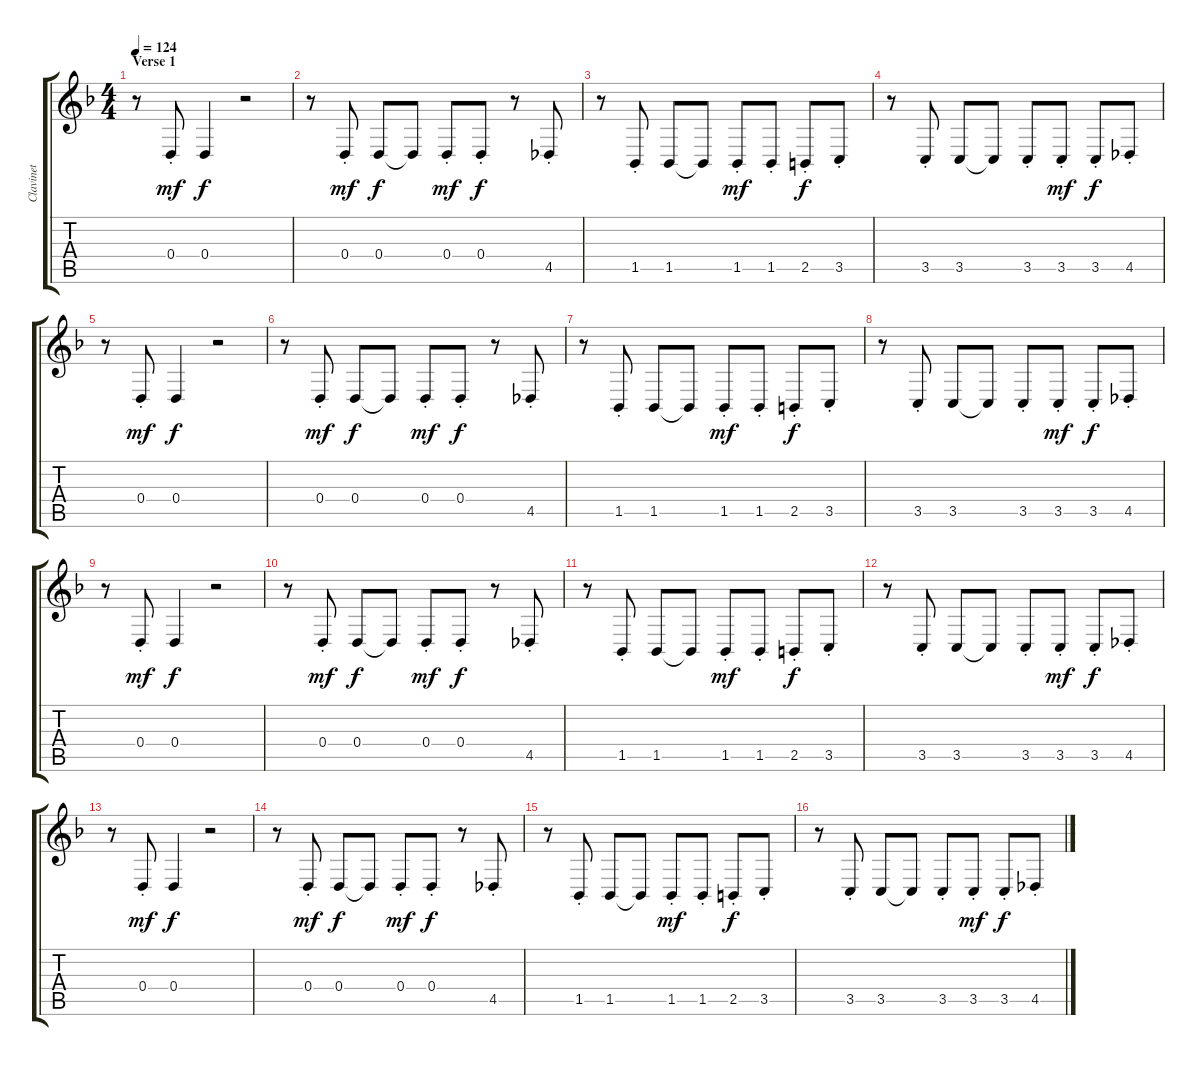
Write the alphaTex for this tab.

\track ("Clavinet" "Clavinet") {instrument clavinet}
\staff {score tabs}
\tuning (E4 B3 G3 D3 A2 E2) {hide}
\ts (4 4)
\section ("" "Verse 1")
\tempo 124
\clef g2
\ks f
r.8{dy f} 0.4{st}.8{dy mf} 0.4.4{dy f} r.2 |
r.8 0.4{st}.8{dy mf} 0.4.8{dy f} 0.4{t}.8 0.4{st}.8{dy mf} 0.4{st}.8{dy f} r.8 4.5{st}.8 |
r.8 1.5{st}.8 1.5.8 1.5{t}.8 1.5{st}.8{dy mf} 1.5{st}.8 2.5{st}.8{dy f} 3.5{st}.8 |
r.8 3.5{st}.8 3.5.8 3.5{t}.8 3.5{st}.8 3.5{st}.8{dy mf} 3.5{st}.8{dy f} 4.5{st}.8 |
r.8 0.4{st}.8{dy mf} 0.4.4{dy f} r.2 |
r.8 0.4{st}.8{dy mf} 0.4.8{dy f} 0.4{t}.8 0.4{st}.8{dy mf} 0.4{st}.8{dy f} r.8 4.5{st}.8 |
r.8 1.5{st}.8 1.5.8 1.5{t}.8 1.5{st}.8{dy mf} 1.5{st}.8 2.5{st}.8{dy f} 3.5{st}.8 |
r.8 3.5{st}.8 3.5.8 3.5{t}.8 3.5{st}.8 3.5{st}.8{dy mf} 3.5{st}.8{dy f} 4.5{st}.8 |
r.8 0.4{st}.8{dy mf} 0.4.4{dy f} r.2 |
r.8 0.4{st}.8{dy mf} 0.4.8{dy f} 0.4{t}.8 0.4{st}.8{dy mf} 0.4{st}.8{dy f} r.8 4.5{st}.8 |
r.8 1.5{st}.8 1.5.8 1.5{t}.8 1.5{st}.8{dy mf} 1.5{st}.8 2.5{st}.8{dy f} 3.5{st}.8 |
r.8 3.5{st}.8 3.5.8 3.5{t}.8 3.5{st}.8 3.5{st}.8{dy mf} 3.5{st}.8{dy f} 4.5{st}.8 |
r.8 0.4{st}.8{dy mf} 0.4.4{dy f} r.2 |
r.8 0.4{st}.8{dy mf} 0.4.8{dy f} 0.4{t}.8 0.4{st}.8{dy mf} 0.4{st}.8{dy f} r.8 4.5{st}.8 |
r.8 1.5{st}.8 1.5.8 1.5{t}.8 1.5{st}.8{dy mf} 1.5{st}.8 2.5{st}.8{dy f} 3.5{st}.8 |
r.8 3.5{st}.8 3.5.8 3.5{t}.8 3.5{st}.8 3.5{st}.8{dy mf} 3.5{st}.8{dy f} 4.5{st}.8
